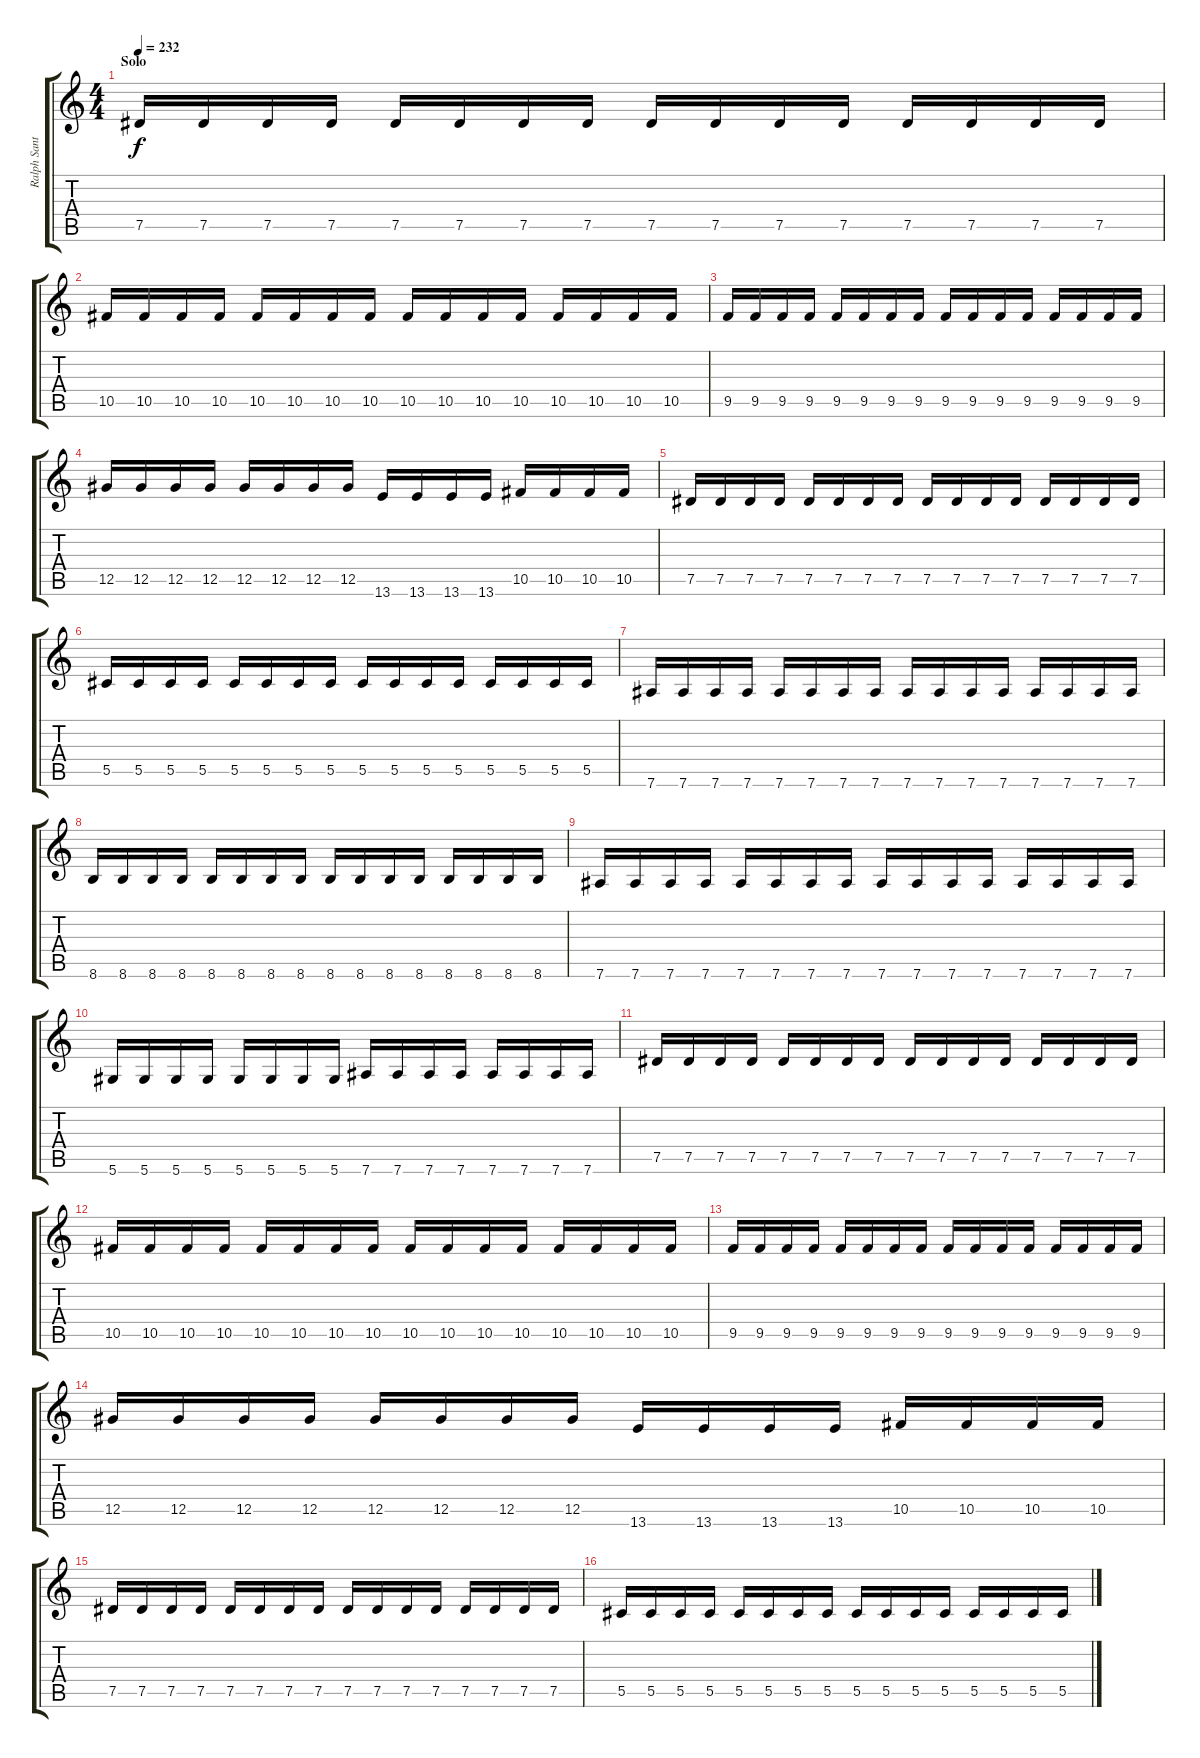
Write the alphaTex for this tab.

\track ("Ralph Santolla" "Ralph Sant") {instrument distortionguitar}
\staff {score tabs}
\tuning (Eb4 Bb3 Gb3 Db3 Ab2 Eb2) {hide}
\ts (4 4)
\section ("" "Solo")
\tempo 232
\clef g2
\ks c
7.5.16{dy f balance 16} 7.5.16 7.5.16 7.5.16 7.5.16 7.5.16 7.5.16 7.5.16 7.5.16 7.5.16 7.5.16 7.5.16 7.5.16 7.5.16 7.5.16 7.5.16 |
10.5.16 10.5.16 10.5.16 10.5.16 10.5.16 10.5.16 10.5.16 10.5.16 10.5.16 10.5.16 10.5.16 10.5.16 10.5.16 10.5.16 10.5.16 10.5.16 |
9.5.16 9.5.16 9.5.16 9.5.16 9.5.16 9.5.16 9.5.16 9.5.16 9.5.16 9.5.16 9.5.16 9.5.16 9.5.16 9.5.16 9.5.16 9.5.16 |
12.5.16 12.5.16 12.5.16 12.5.16 12.5.16 12.5.16 12.5.16 12.5.16 13.6.16 13.6.16 13.6.16 13.6.16 10.5.16 10.5.16 10.5.16 10.5.16 |
7.5.16 7.5.16 7.5.16 7.5.16 7.5.16 7.5.16 7.5.16 7.5.16 7.5.16 7.5.16 7.5.16 7.5.16 7.5.16 7.5.16 7.5.16 7.5.16 |
5.5.16 5.5.16 5.5.16 5.5.16 5.5.16 5.5.16 5.5.16 5.5.16 5.5.16 5.5.16 5.5.16 5.5.16 5.5.16 5.5.16 5.5.16 5.5.16 |
7.6.16 7.6.16 7.6.16 7.6.16 7.6.16 7.6.16 7.6.16 7.6.16 7.6.16 7.6.16 7.6.16 7.6.16 7.6.16 7.6.16 7.6.16 7.6.16 |
8.6.16 8.6.16 8.6.16 8.6.16 8.6.16 8.6.16 8.6.16 8.6.16 8.6.16 8.6.16 8.6.16 8.6.16 8.6.16 8.6.16 8.6.16 8.6.16 |
7.6.16 7.6.16 7.6.16 7.6.16 7.6.16 7.6.16 7.6.16 7.6.16 7.6.16 7.6.16 7.6.16 7.6.16 7.6.16 7.6.16 7.6.16 7.6.16 |
5.6.16 5.6.16 5.6.16 5.6.16 5.6.16 5.6.16 5.6.16 5.6.16 7.6.16 7.6.16 7.6.16 7.6.16 7.6.16 7.6.16 7.6.16 7.6.16 |
7.5.16 7.5.16 7.5.16 7.5.16 7.5.16 7.5.16 7.5.16 7.5.16 7.5.16 7.5.16 7.5.16 7.5.16 7.5.16 7.5.16 7.5.16 7.5.16 |
10.5.16 10.5.16 10.5.16 10.5.16 10.5.16 10.5.16 10.5.16 10.5.16 10.5.16 10.5.16 10.5.16 10.5.16 10.5.16 10.5.16 10.5.16 10.5.16 |
9.5.16 9.5.16 9.5.16 9.5.16 9.5.16 9.5.16 9.5.16 9.5.16 9.5.16 9.5.16 9.5.16 9.5.16 9.5.16 9.5.16 9.5.16 9.5.16 |
12.5.16 12.5.16 12.5.16 12.5.16 12.5.16 12.5.16 12.5.16 12.5.16 13.6.16 13.6.16 13.6.16 13.6.16 10.5.16 10.5.16 10.5.16 10.5.16 |
7.5.16 7.5.16 7.5.16 7.5.16 7.5.16 7.5.16 7.5.16 7.5.16 7.5.16 7.5.16 7.5.16 7.5.16 7.5.16 7.5.16 7.5.16 7.5.16 |
5.5.16 5.5.16 5.5.16 5.5.16 5.5.16 5.5.16 5.5.16 5.5.16 5.5.16 5.5.16 5.5.16 5.5.16 5.5.16 5.5.16 5.5.16 5.5.16
